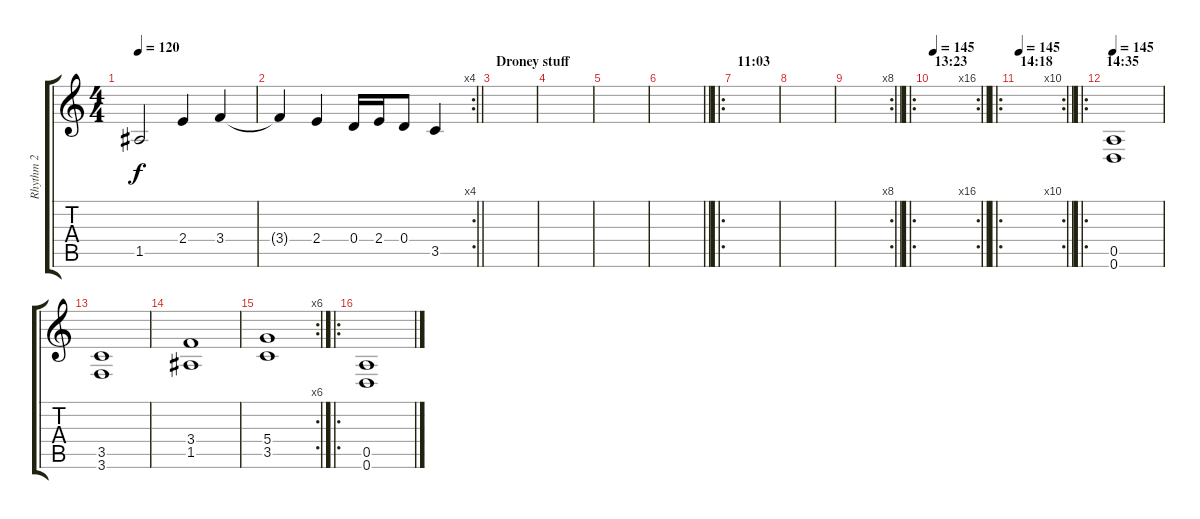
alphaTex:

\track ("Rhythm 2" "Rhythm 2") {instrument distortionguitar}
\staff {score tabs}
\tuning (E4 B3 G3 D3 A2 D2) {hide}
\ts (4 4)
\tempo 120
\clef g2
\ks c
1.5.2{dy f} 2.4.4 3.4.4 |
\rc 4
\barLineRight lightlight
3.4{t}.4 2.4.4 0.4.16 2.4.16 0.4.8 3.5.4 |
\section ("" "Droney stuff")
|
|
|
\barLineRight lightlight
|
\ro
\section ("" "11:03")
|
|
\rc 8
\barLineRight lightlight
|
\ro
\rc 16
\section ("" "13:23")
\tempo 145
\barLineRight lightlight
|
\ro
\rc 10
\section ("" "14:18")
\tempo 145
\barLineRight lightlight
|
\ro
\section ("" "14:35")
\tempo 145
(0.5 0.6).1 |
(3.5 3.6).1 |
(3.4 1.5).1 |
\rc 6
(5.4 3.5).1 |
\ro
(0.5 0.6).1
